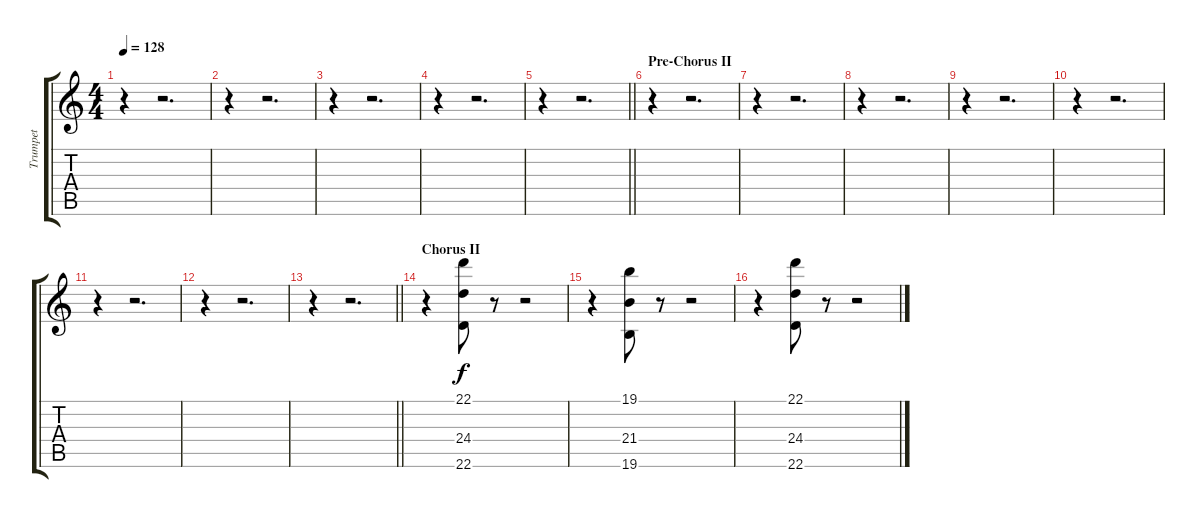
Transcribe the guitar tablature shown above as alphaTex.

\track ("Trumpet" "Trumpet") {instrument trumpet}
\staff {score tabs}
\tuning (E4 B3 G3 D3 A2 E2) {hide}
\ts (4 4)
\tempo 128
\clef g2
\ks c
r.4{dy f} r.2{d} |
r.4 r.2{d} |
r.4 r.2{d} |
r.4 r.2{d} |
\barLineRight lightlight
r.4 r.2{d} |
\section ("" "Pre-Chorus II")
r.4 r.2{d} |
r.4 r.2{d} |
r.4 r.2{d} |
r.4 r.2{d} |
r.4 r.2{d} |
r.4 r.2{d} |
r.4 r.2{d} |
\barLineRight lightlight
r.4 r.2{d} |
\section ("" "Chorus II")
r.4 (22.1 24.4 22.6).8 r.8 r.2 |
r.4 (19.1 21.4 19.6).8 r.8 r.2 |
r.4 (22.1 24.4 22.6).8 r.8 r.2
